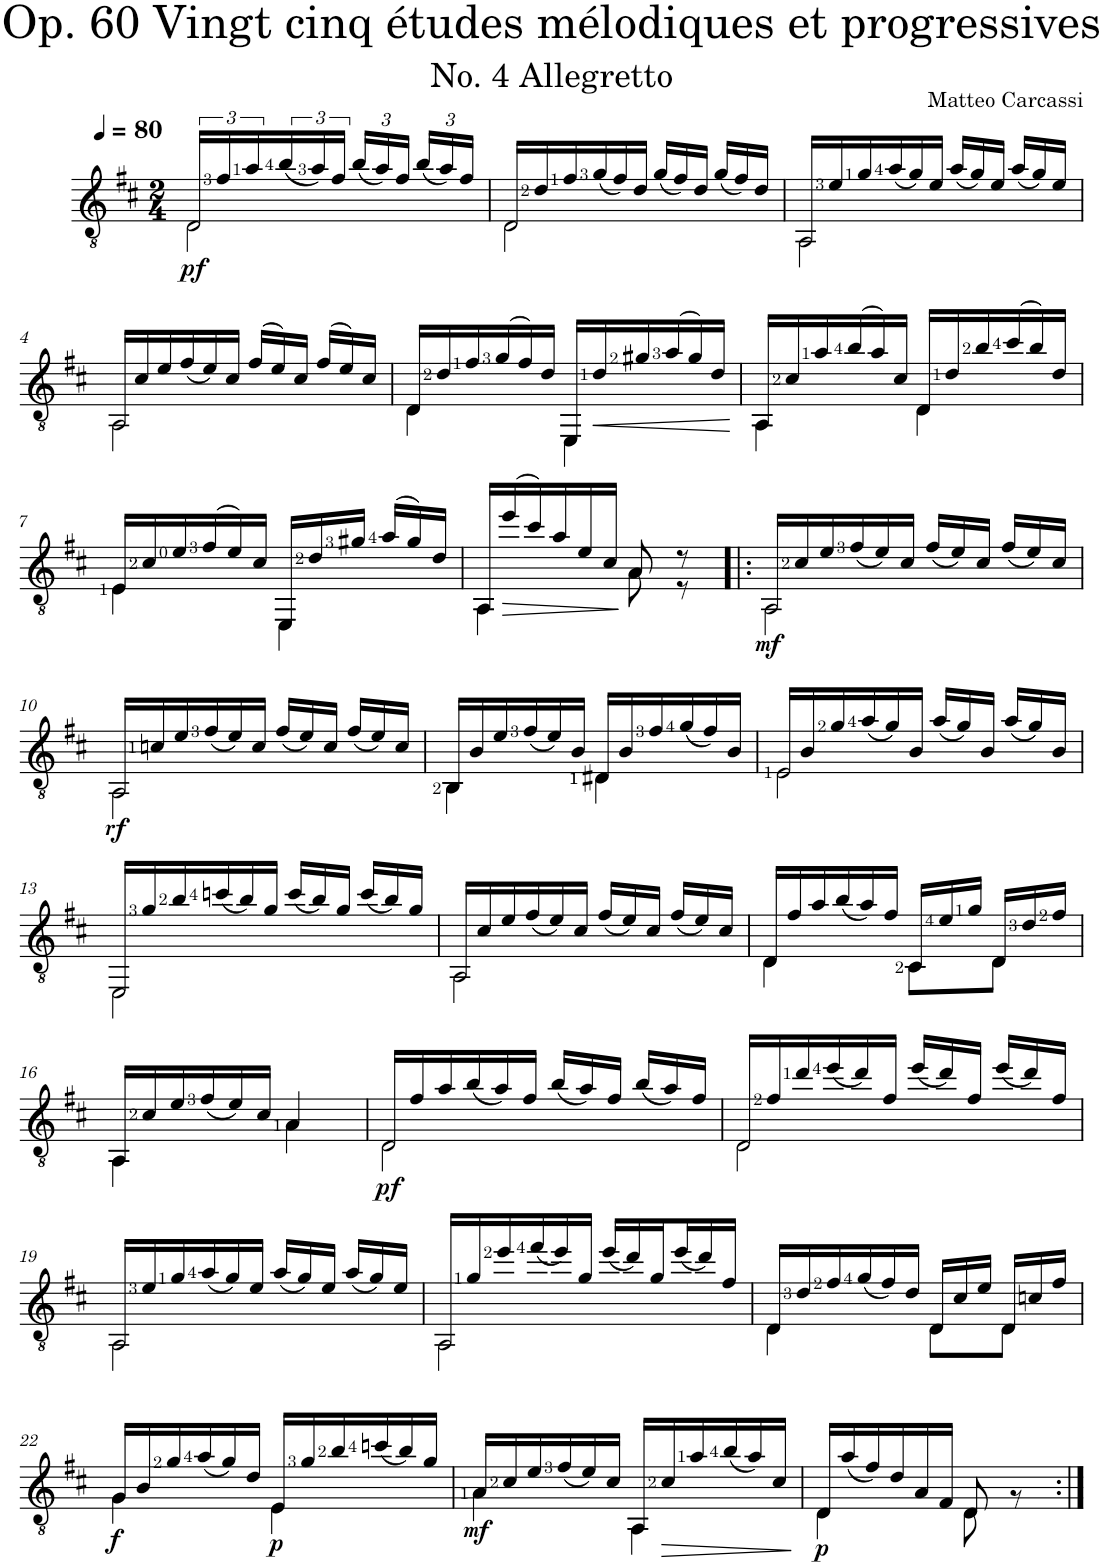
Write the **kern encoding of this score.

**kern	**dynam
*part1	*part1
*staff1	*staff1
*I"Classical Guitar	*
*I'Guit.	*
*clefGv2	*
*k[f#c#]	*
*D:	*
*M2/4	*
*MM80	*
=1	=1
*^	*
!	!	!LO:DY:b
24D/LL	2D\	other-dynamics
24f#/	.	.
24a/	.	.
(<24b/	.	.
24a/)	.	.
24f#/JJ	.	.
*Xbrackettup	*	*
(<24b/LL	.	.
24a/)	.	.
24f#/JJ	.	.
(<24b/LL	.	.
24a/)	.	.
24f#/JJ	.	.
=2	=2	=2
*brackettup	*	*
24D/LL	2D\	.
24d/	.	.
24f#/	.	.
(<24g/	.	.
24f#/)	.	.
24d/JJ	.	.
*Xbrackettup	*	*
(<24g/LL	.	.
24f#/)	.	.
24d/JJ	.	.
(<24g/LL	.	.
24f#/)	.	.
24d/JJ	.	.
=3	=3	=3
*brackettup	*	*
24AA/LL	2AA\	.
24e/	.	.
24g/	.	.
(<24a/	.	.
24g/)	.	.
24e/JJ	.	.
*Xbrackettup	*	*
(<24a/LL	.	.
24g/)	.	.
24e/JJ	.	.
(<24a/LL	.	.
24g/)	.	.
24e/JJ	.	.
!!LO:LB:g=z	!!
=4	=4	=4
*brackettup	*	*
24AA/LL	2AA\	.
24c#/	.	.
24e/	.	.
(<24f#/	.	.
24e/)	.	.
24c#/JJ	.	.
*Xbrackettup	*	*
(24f#/LL	.	.
24e/)	.	.
24c#/JJ	.	.
(24f#/LL	.	.
24e/)	.	.
24c#/JJ	.	.
=5	=5	=5
*brackettup	*	*
24D/LL	4D\	.
24d/	.	.
24f#/	.	.
(24g/	.	.
24f#/)	.	.
24d/JJ	.	.
24EE/LL	4EE\	.
!	!	!LO:HP:b
24d/	.	<
24g#X/	.	.
(24a/	.	.
24g#/)	.	.
24d/JJ	.	.
*v	*v	*
.	[
=6	=6
*^	*
24AA/LL	4AA\	.
24c#/	.	.
24a/	.	.
(24b/	.	.
24a/)	.	.
24c#/JJ	.	.
24D/LL	4D\	.
24d/	.	.
24b/	.	.
(24cc#/	.	.
24b/)	.	.
24d/JJ	.	.
!!LO:LB:g=z	!!
=7	=7	=7
24E/LL	4E\	.
24c#/	.	.
24e/	.	.
(24f#/	.	.
24e/)	.	.
24c#/JJ	.	.
*Xbrackettup	*	*
24EE/LL	4EE\	.
24d/	.	.
24g#X/JJ	.	.
(24a/LL	.	.
24g#/)	.	.
24d/JJ	.	.
=8	=8	=8
*brackettup	*	*
24AA/LL	4AA\	.
!	!	!LO:HP:b
(24ee/	.	>
24cc#/)	.	.
24a/	.	.
24e/	.	.
24c#/JJ	.	.
8A/	8A\	]
8r	8r	.
=9!|:	=9!|:	=9!|:
!	!	!LO:DY:b
24AA/LL	2AA\	mf
24c#/	.	.
24e/	.	.
(<24f#/	.	.
24e/)	.	.
24c#/JJ	.	.
*Xbrackettup	*	*
(<24f#/LL	.	.
24e/)	.	.
24c#/JJ	.	.
(<24f#/LL	.	.
24e/)	.	.
24c#/JJ	.	.
!!LO:LB:g=z	!!
=10	=10	=10
*brackettup	*	*
!	!	!LO:DY:b
24AA/LL	2AA\	rf
24cn/	.	.
24e/	.	.
(<24f#/	.	.
24e/)	.	.
24c/JJ	.	.
*Xbrackettup	*	*
(<24f#/LL	.	.
24e/)	.	.
24c/JJ	.	.
(<24f#/LL	.	.
24e/)	.	.
24c/JJ	.	.
=11	=11	=11
*brackettup	*	*
24BB/LL	4BB\	.
24B/	.	.
24e/	.	.
(<24f#/	.	.
24e/)	.	.
24B/JJ	.	.
24D#X/LL	4D#\	.
24B/	.	.
24f#/	.	.
(<24g/	.	.
24f#/)	.	.
24B/JJ	.	.
=12	=12	=12
24E/LL	2E\	.
24B/	.	.
24g/	.	.
(<24a/	.	.
24g/)	.	.
24B/JJ	.	.
*Xbrackettup	*	*
(<24a/LL	.	.
24g/)	.	.
24B/JJ	.	.
(<24a/LL	.	.
24g/)	.	.
24B/JJ	.	.
!!LO:LB:g=z	!!
=13	=13	=13
*brackettup	*	*
24EE/LL	2EE\	.
24g/	.	.
24b/	.	.
(<24ccn/	.	.
24b/)	.	.
24g/JJ	.	.
*Xbrackettup	*	*
(<24cc/LL	.	.
24b/)	.	.
24g/JJ	.	.
(<24cc/LL	.	.
24b/)	.	.
24g/JJ	.	.
=14	=14	=14
*brackettup	*	*
24AA/LL	2AA\	.
24c#/	.	.
24e/	.	.
(<24f#/	.	.
24e/)	.	.
24c#/JJ	.	.
*Xbrackettup	*	*
(<24f#/LL	.	.
24e/)	.	.
24c#/JJ	.	.
(<24f#/LL	.	.
24e/)	.	.
24c#/JJ	.	.
=15	=15	=15
*brackettup	*	*
24D/LL	4D\	.
24f#/	.	.
24a/	.	.
(<24b/	.	.
24a/)	.	.
24f#/JJ	.	.
*Xbrackettup	*	*
24C#/LL	8C#\L	.
24e/	.	.
24g/JJ	.	.
24D/LL	8D\J	.
24d/	.	.
24f#/JJ	.	.
!!LO:LB:g=z	!!
=16	=16	=16
*brackettup	*	*
24AA/LL	4AA\	.
24c#/	.	.
24e/	.	.
(<24f#/	.	.
24e/)	.	.
24c#/JJ	.	.
4A/	4A\	.
=17	=17	=17
!	!	!LO:DY:b
24D/LL	2D\	other-dynamics
24f#/	.	.
24a/	.	.
(<24b/	.	.
24a/)	.	.
24f#/JJ	.	.
*Xbrackettup	*	*
(<24b/LL	.	.
24a/)	.	.
24f#/JJ	.	.
(<24b/LL	.	.
24a/)	.	.
24f#/JJ	.	.
=18	=18	=18
*brackettup	*	*
24D/LL	2D\	.
24f#/	.	.
24dd/	.	.
(<24ee/	.	.
24dd/)	.	.
24f#/JJ	.	.
*Xbrackettup	*	*
(<24ee/LL	.	.
24dd/)	.	.
24f#/JJ	.	.
(<24ee/LL	.	.
24dd/)	.	.
24f#/JJ	.	.
!!LO:LB:g=z	!!
=19	=19	=19
*brackettup	*	*
24AA/LL	2AA\	.
24e/	.	.
24g/	.	.
(<24a/	.	.
24g/)	.	.
24e/JJ	.	.
*Xbrackettup	*	*
(<24a/LL	.	.
24g/)	.	.
24e/JJ	.	.
(<24a/LL	.	.
24g/)	.	.
24e/JJ	.	.
=20	=20	=20
*brackettup	*	*
24AA/LL	2AA\	.
24g/	.	.
24ee/	.	.
(<24ff#/	.	.
24ee/)	.	.
24g/JJ	.	.
*Xbrackettup	*	*
(<24ee/LL	.	.
24dd/)	.	.
24g/	.	.
(<24ee/	.	.
24dd/)	.	.
24f#/JJ	.	.
=21	=21	=21
*brackettup	*	*
24D/LL	4D\	.
24d/	.	.
24f#/	.	.
(<24g/	.	.
24f#/)	.	.
24d/JJ	.	.
*Xbrackettup	*	*
24D/LL	8D\L	.
24c#/	.	.
24e/JJ	.	.
24D/LL	8D\J	.
24cn/	.	.
24f#/JJ	.	.
!!LO:LB:g=z	!!
=22	=22	=22
*brackettup	*	*
!	!	!LO:DY:b
24G/LL	4G\	f
24B/	.	.
24g/	.	.
(<24a/	.	.
24g/)	.	.
24d/JJ	.	.
!	!	!LO:DY:b
24E/LL	4E\	p
24g/	.	.
24b/	.	.
(<24ccn/	.	.
24b/)	.	.
24g/JJ	.	.
=23	=23	=23
!	!	!LO:DY:b
24A/LL	4A\	mf
24c#/	.	.
24e/	.	.
(<24f#/	.	.
24e/)	.	.
24c#/JJ	.	.
24AA/LL	4AA\	.
!	!	!LO:HP:b
24c#/	.	>
24a/	.	.
(<24b/	.	.
24a/)	.	.
24c#/JJ	.	.
*v	*v	*
.	]
=24	=24
*^	*
!	!	!LO:DY:b
24D/LL	4D\	p
(<24a/	.	.
24f#/)	.	.
24d/	.	.
24A/	.	.
24F#/JJ	.	.
8D/	8D\	.
8ryy	8r	.
*v	*v	*
=:|!	=:|!
*-	*-
